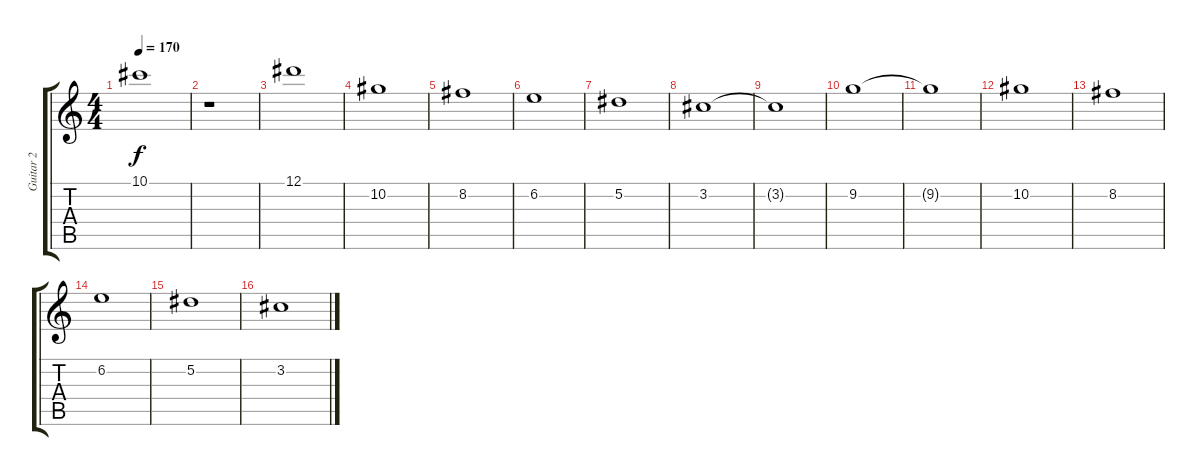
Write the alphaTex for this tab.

\track ("Guitar 2" "Guitar 2") {instrument overdrivenguitar}
\staff {score tabs}
\tuning (Eb4 Bb3 Gb3 Db3 Ab2 Eb2) {hide}
\ts (4 4)
\tempo 170
\clef g2
\ks c
10.1{t}.1{dy f} |
r.1 |
12.1.1 |
10.2.1 |
8.2.1 |
6.2.1 |
5.2.1 |
3.2.1 |
3.2{t}.1 |
9.2.1 |
9.2{t}.1 |
10.2.1 |
8.2.1 |
6.2.1 |
5.2.1 |
3.2.1
